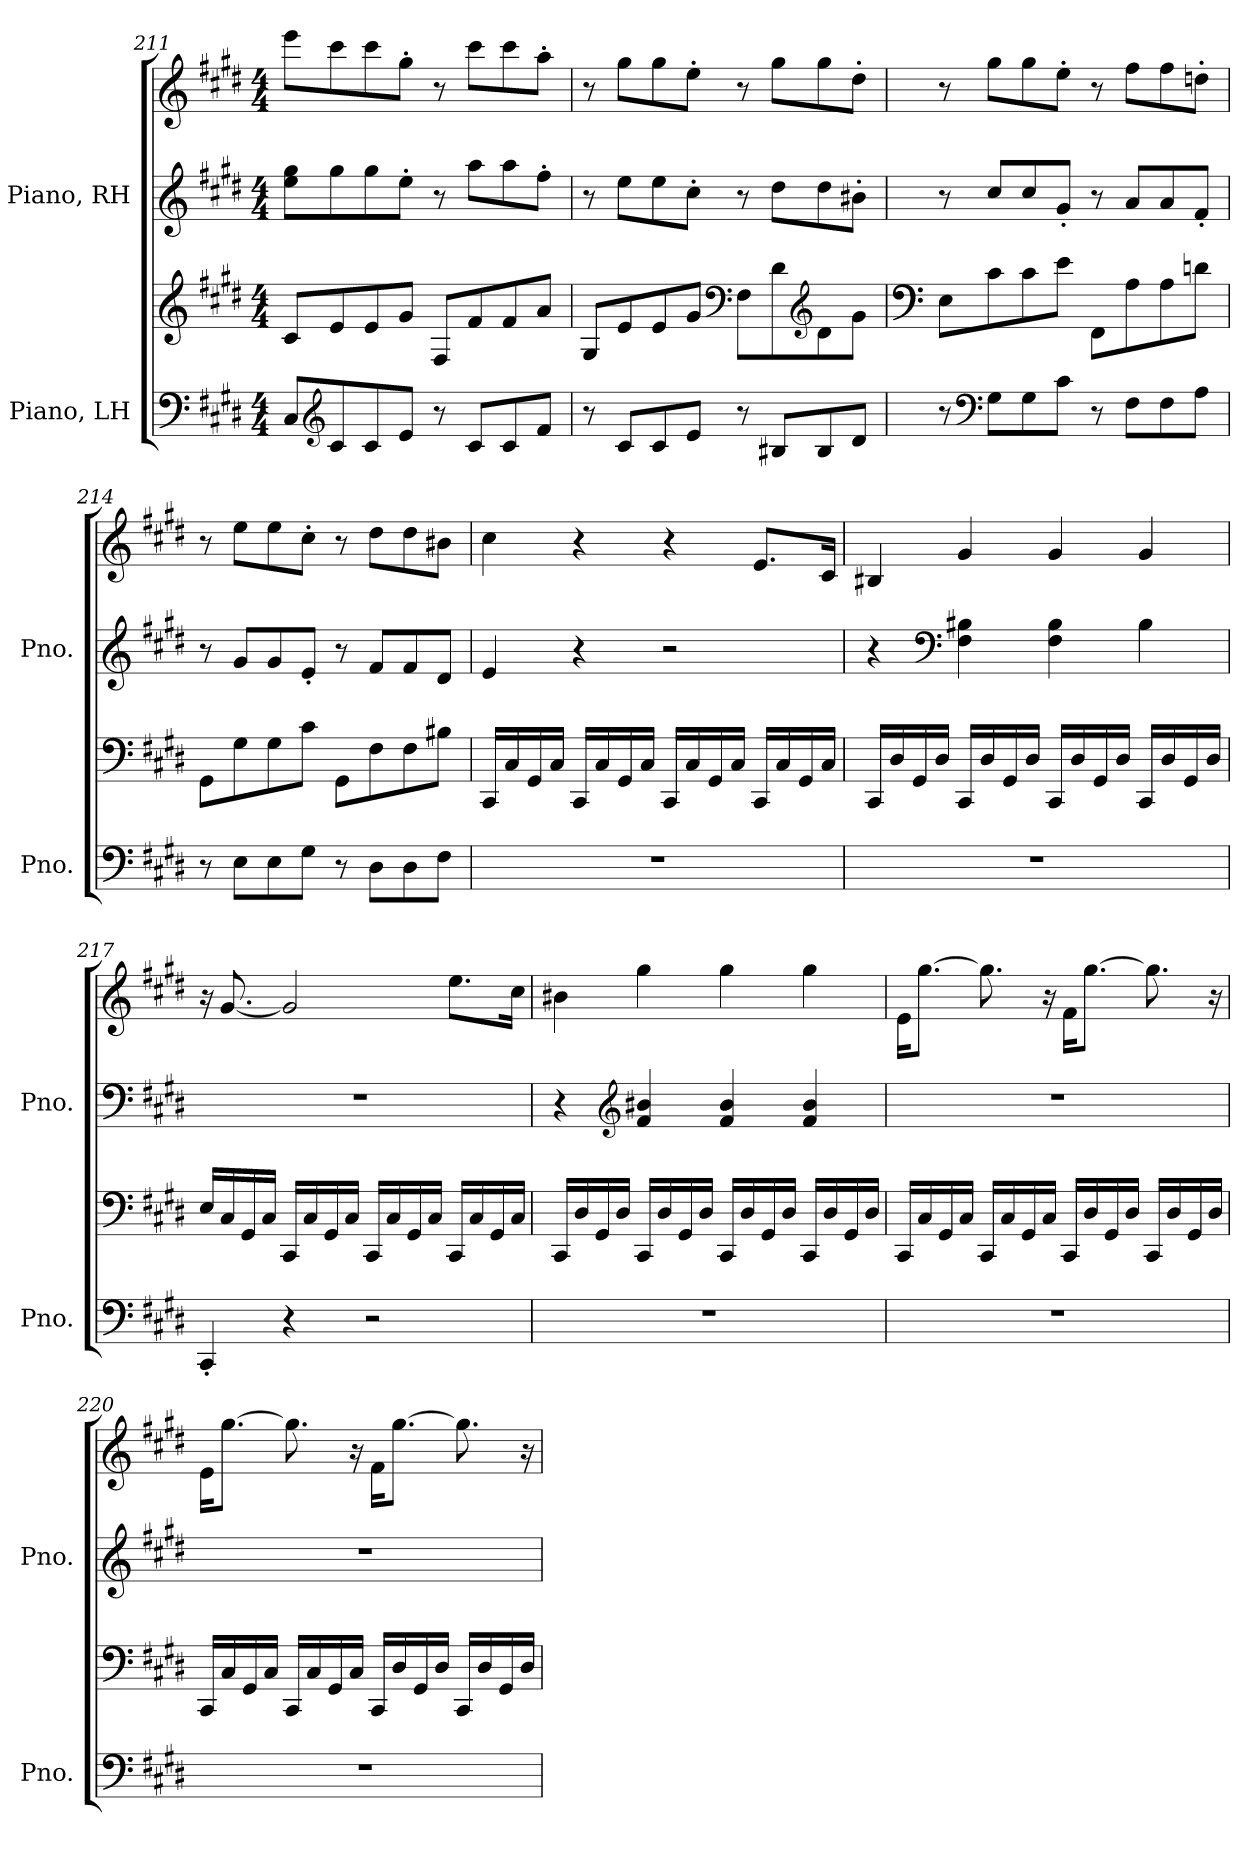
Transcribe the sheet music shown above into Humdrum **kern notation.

**kern	**kern	**kern	**kern
*part2	*part2	*part1	*part1
*staff4	*staff3	*staff2	*staff1
*I"Piano, LH	*	*I"Piano, RH	*
*I'Pno.	*	*I'Pno.	*
*clefF4	*clefG2	*clefG2	*clefG2
*k[f#c#g#d#]	*k[f#c#g#d#]	*k[f#c#g#d#]	*k[f#c#g#d#]
*M4/4	*M4/4	*M4/4	*M4/4
=211	=211	=211	=211
8C#/L	8c#/L	8ee\ 8gg#\L	8eee\L
*clefG2	*	*	*
8c#/	8e/	8gg#\	8ccc#\
8c#/	8e/	8gg#\	8ccc#\
8e/J	8g#/J	8ee'\J	8gg#'\J
8r	8F#/L	8r	8r
8c#/L	8f#/	8aa\L	8ccc#\L
8c#/	8f#/	8aa\	8ccc#\
8f#/J	8a/J	8ff#'\J	8aa'\J
=212	=212	=212	=212
8r	8G#/L	8r	8r
8c#/L	8e/	8ee\L	8gg#\L
8c#/	8e/	8ee\	8gg#\
8e/J	8g#/J	8cc#'\J	8ee'\J
*	*clefF4	*	*
8r	8F#\L	8r	8r
8B#X/L	8d#\	8dd#\L	8gg#\L
*	*clefG2	*	*
8B#/	8d#\	8dd#\	8gg#\
8d#/J	8g#\J	8b#X'\J	8dd#'\J
!!LO:PB:g=z
=213	=213	=213	=213
*	*clefF4	*	*
8r	8E\L	8r	8r
*clefF4	*	*	*
8G#\L	8c#\	8cc#/L	8gg#\L
8G#\	8c#\	8cc#/	8gg#\
8c#\J	8e\J	8g#'/J	8ee'\J
8r	8FF#\L	8r	8r
8F#\L	8A\	8a/L	8ff#\L
8F#\	8A\	8a/	8ff#\
8A\J	8dn\J	8f#'/J	8ddn'\J
=214	=214	=214	=214
8r	8GG#\L	8r	8r
8E\L	8G#\	8g#/L	8ee\L
8E\	8G#\	8g#/	8ee\
8G#\J	8c#\J	8e'/J	8cc#'\J
8r	8GG#\L	8r	8r
8D#\L	8F#\	8f#/L	8dd#\L
8D#\	8F#\	8f#/	8dd#\
8F#\J	8B#X\J	8d#/J	8b#X\J
=215	=215	=215	=215
1r	16CC#/LL	4e/	4cc#\
.	16C#/	.	.
.	16GG#/	.	.
.	16C#/JJ	.	.
.	16CC#/LL	4r	4r
.	16C#/	.	.
.	16GG#/	.	.
.	16C#/JJ	.	.
.	16CC#/LL	2r	4r
.	16C#/	.	.
.	16GG#/	.	.
.	16C#/JJ	.	.
.	16CC#/LL	.	8.e/L
.	16C#/	.	.
.	16GG#/	.	.
.	16C#/JJ	.	16c#/Jk
!!LO:LB:g=z
=216	=216	=216	=216
1r	16CC#/LL	4r	4B#X/
.	16D#/	.	.
.	16GG#/	.	.
.	16D#/JJ	.	.
*	*	*clefF4	*
.	16CC#/LL	4F#\ 4B#X\	4g#/
.	16D#/	.	.
.	16GG#/	.	.
.	16D#/JJ	.	.
.	16CC#/LL	4F#\ 4B#\	4g#/
.	16D#/	.	.
.	16GG#/	.	.
.	16D#/JJ	.	.
.	16CC#/LL	4B#\	4g#/
.	16D#/	.	.
.	16GG#/	.	.
.	16D#/JJ	.	.
=217	=217	=217	=217
4CC#'/	16E/LL	1r	16r
.	16C#/	.	[8.g#/
.	16GG#/	.	.
.	16C#/JJ	.	.
4r	16CC#/LL	.	2g#/]
.	16C#/	.	.
.	16GG#/	.	.
.	16C#/JJ	.	.
2r	16CC#/LL	.	.
.	16C#/	.	.
.	16GG#/	.	.
.	16C#/JJ	.	.
.	16CC#/LL	.	8.ee\L
.	16C#/	.	.
.	16GG#/	.	.
.	16C#/JJ	.	16cc#\Jk
!!LO:LB:g=z
=218	=218	=218	=218
1r	16CC#/LL	4r	4b#X\
.	16D#/	.	.
.	16GG#/	.	.
.	16D#/JJ	.	.
*	*	*clefG2	*
.	16CC#/LL	4f#/ 4b#X/	4gg#\
.	16D#/	.	.
.	16GG#/	.	.
.	16D#/JJ	.	.
.	16CC#/LL	4f#/ 4b#/	4gg#\
.	16D#/	.	.
.	16GG#/	.	.
.	16D#/JJ	.	.
.	16CC#/LL	4f#/ 4b#/	4gg#\
.	16D#/	.	.
.	16GG#/	.	.
.	16D#/JJ	.	.
=219	=219	=219	=219
1r	16CC#/LL	1r	16e\KL
.	16C#/	.	[8.gg#\J
.	16GG#/	.	.
.	16C#/JJ	.	.
.	16CC#/LL	.	8.gg#\]
.	16C#/	.	.
.	16GG#/	.	.
.	16C#/JJ	.	16r
.	16CC#/LL	.	16f#\KL
.	16D#/	.	[8.gg#\J
.	16GG#/	.	.
.	16D#/JJ	.	.
.	16CC#/LL	.	8.gg#\]
.	16D#/	.	.
.	16GG#/	.	.
.	16D#/JJ	.	16r
!!LO:PB:g=z
=220	=220	=220	=220
1r	16CC#/LL	1r	16e\KL
.	16C#/	.	[8.gg#\J
.	16GG#/	.	.
.	16C#/JJ	.	.
.	16CC#/LL	.	8.gg#\]
.	16C#/	.	.
.	16GG#/	.	.
.	16C#/JJ	.	16r
.	16CC#/LL	.	16f#\KL
.	16D#/	.	[8.gg#\J
.	16GG#/	.	.
.	16D#/JJ	.	.
.	16CC#/LL	.	8.gg#\]
.	16D#/	.	.
.	16GG#/	.	.
.	16D#/JJ	.	16r
=	=	=	=
*-	*-	*-	*-
